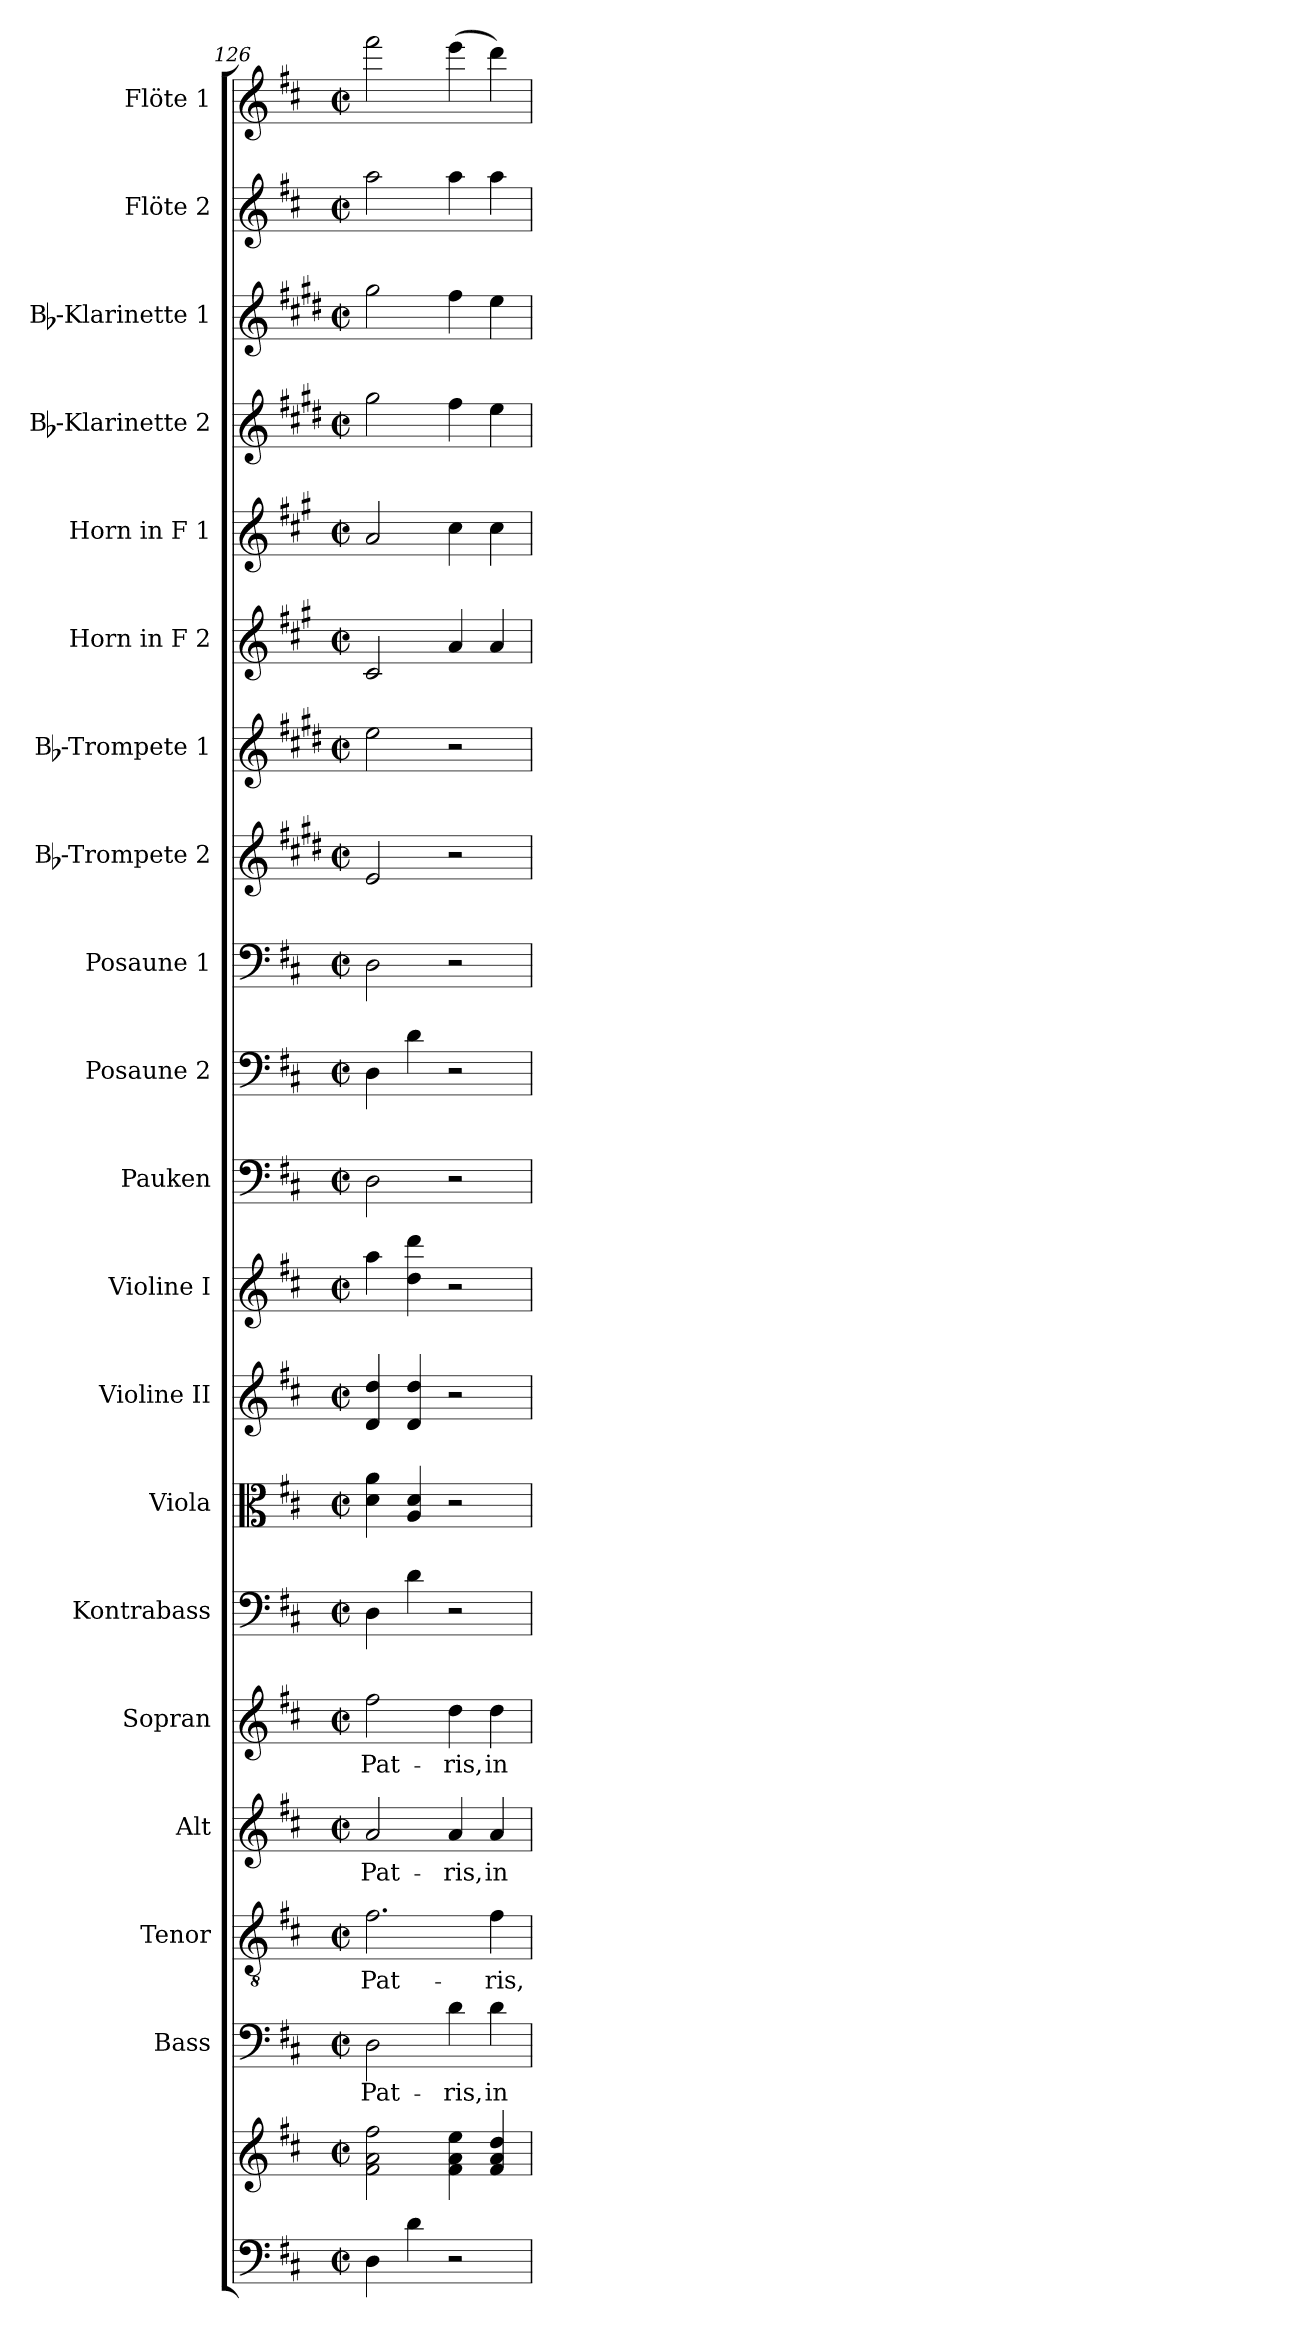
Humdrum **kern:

**kern	**kern	**kern	**text	**kern	**text	**kern	**text	**kern	**text	**kern	**kern	**kern	**kern	**kern	**kern	**kern	**kern	**kern	**kern	**kern	**kern	**kern	**kern	**kern
*part20	*part20	*part19	*part19	*part18	*part18	*part17	*part17	*part16	*part16	*part15	*part14	*part13	*part12	*part11	*part10	*part9	*part8	*part7	*part6	*part5	*part4	*part3	*part2	*part1
*staff21	*staff20	*staff19	*staff19	*staff18	*staff18	*staff17	*staff17	*staff16	*staff16	*staff15	*staff14	*staff13	*staff12	*staff11	*staff10	*staff9	*staff8	*staff7	*staff6	*staff5	*staff4	*staff3	*staff2	*staff1
*	*	*I"Bass	*	*I"Tenor	*	*I"Alt	*	*I"Sopran	*	*I"Kontrabass	*I"Viola	*I"Violine II	*I"Violine I	*I"Pauken	*I"Posaune 2	*I"Posaune 1	*I"Bb-Trompete 2	*I"Bb-Trompete 1	*I"Horn in F 2	*I"Horn in F 1	*I"Bb-Klarinette 2	*I"Bb-Klarinette 1	*I"Flöte 2	*I"Flöte 1
*	*	*I'B.	*	*I'T.	*	*I'A.	*	*I'S.	*	*I'Kb.	*I'Vla.	*I'Vl. II	*I'Vl. I	*I'Pk.	*I'Pos. 2	*I'Pos. 1	*I'Bb Trp. 2	*I'Bb Trp. 1	*	*	*I'Bb Kl. 2	*I'Bb Kl. 1	*I'Fl. 2	*I'Fl. 1
*clefF4	*clefG2	*clefF4	*	*clefGv2	*	*clefG2	*	*clefG2	*	*clefF4	*clefC3	*clefG2	*clefG2	*clefF4	*clefF4	*clefF4	*clefG2	*clefG2	*clefG2	*clefG2	*clefG2	*clefG2	*clefG2	*clefG2
*	*	*	*	*	*	*	*	*	*	*ITrd7c12	*	*	*	*	*	*	*ITrd1c2	*ITrd1c2	*ITrd4c7	*ITrd4c7	*ITrd1c2	*ITrd1c2	*	*
*k[f#c#]	*k[f#c#]	*k[f#c#]	*	*k[f#c#]	*	*k[f#c#]	*	*k[f#c#]	*	*k[f#c#]	*k[f#c#]	*k[f#c#]	*k[f#c#]	*k[f#c#]	*k[f#c#]	*k[f#c#]	*k[f#c#]	*k[f#c#]	*k[f#c#]	*k[f#c#]	*k[f#c#]	*k[f#c#]	*k[f#c#]	*k[f#c#]
*D:	*D:	*D:	*	*D:	*	*D:	*	*D:	*	*D:	*D:	*D:	*D:	*D:	*D:	*D:	*D:	*D:	*D:	*D:	*D:	*D:	*D:	*D:
*M2/2	*M2/2	*M2/2	*	*M2/2	*	*M2/2	*	*M2/2	*	*M2/2	*M2/2	*M2/2	*M2/2	*M2/2	*M2/2	*M2/2	*M2/2	*M2/2	*M2/2	*M2/2	*M2/2	*M2/2	*M2/2	*M2/2
*met(c|)	*met(c|)	*met(c|)	*	*met(c|)	*	*met(c|)	*	*met(c|)	*	*met(c|)	*met(c|)	*met(c|)	*met(c|)	*met(c|)	*met(c|)	*met(c|)	*met(c|)	*met(c|)	*met(c|)	*met(c|)	*met(c|)	*met(c|)	*met(c|)	*met(c|)
=126	=126	=126	=126	=126	=126	=126	=126	=126	=126	=126	=126	=126	=126	=126	=126	=126	=126	=126	=126	=126	=126	=126	=126	=126
!	!	!	!LO:LY:b	!	!LO:LY:b	!	!LO:LY:b	!	!LO:LY:b	!	!	!	!	!	!	!	!	!	!	!	!	!	!	!
4D\	2f#\ 2a\ 2ff#\	2D\	Pat-	2.f#\	Pat-	2a/	Pat-	2ff#\	Pat-	4DD\	4d\ 4a\	4d/ 4dd/	4aa\	2D\	4D\	2D\	2d/	2dd\	2F#/	2d/	2ff#\	2ff#\	2aa\	2fff#\
4d\	.	.	.	.	.	.	.	.	.	4D\	4A/ 4d/	4d/ 4dd/	4dd\ 4ddd\	.	4d\	.	.	.	.	.	.	.	.	.
!	!	!	!LO:LY:b	!	!	!	!LO:LY:b	!	!LO:LY:b	!	!	!	!	!	!	!	!	!	!	!	!	!	!	!
2r	4f#\ 4a\ 4ee\	4d\	-ris,	.	.	4a/	-ris,	4dd\	-ris,	2r	2r	2r	2r	2r	2r	2r	2r	2r	4d/	4f#\	4ee\	4ee\	4aa\	(>4eee\
!	!	!	!LO:LY:b	!	!LO:LY:b	!	!LO:LY:b	!	!LO:LY:b	!	!	!	!	!	!	!	!	!	!	!	!	!	!	!
.	4f#/ 4a/ 4dd/	4d\	in	4f#\	-ris,	4a/	in	4dd\	in	.	.	.	.	.	.	.	.	.	4d/	4f#\	4dd\	4dd\	4aa\	4ddd\)
=	=	=	=	=	=	=	=	=	=	=	=	=	=	=	=	=	=	=	=	=	=	=	=	=
*-	*-	*-	*-	*-	*-	*-	*-	*-	*-	*-	*-	*-	*-	*-	*-	*-	*-	*-	*-	*-	*-	*-	*-	*-
